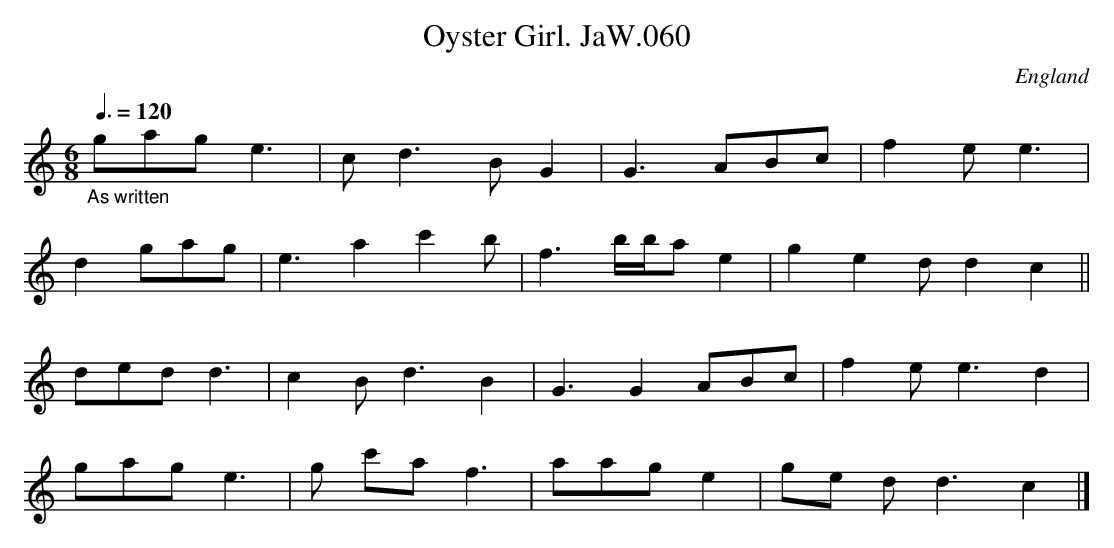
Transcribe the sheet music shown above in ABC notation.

X:1
T:Oyster Girl. JaW.060
L:1/8
M:6/8
O:England
Q:3/8=120
K:C
"_As written"gag e3|cd3 BG2|G3 ABc|f2e e3|!
d2 gag|e3a2c'2b|f3 b/b/a e2|g2e2d d2c2||!
ded d3|c2B d3B2|G3G2 ABc|f2e e3d2|!
gag e3|g c'a f3|aag e2|ge d d3c2|]
